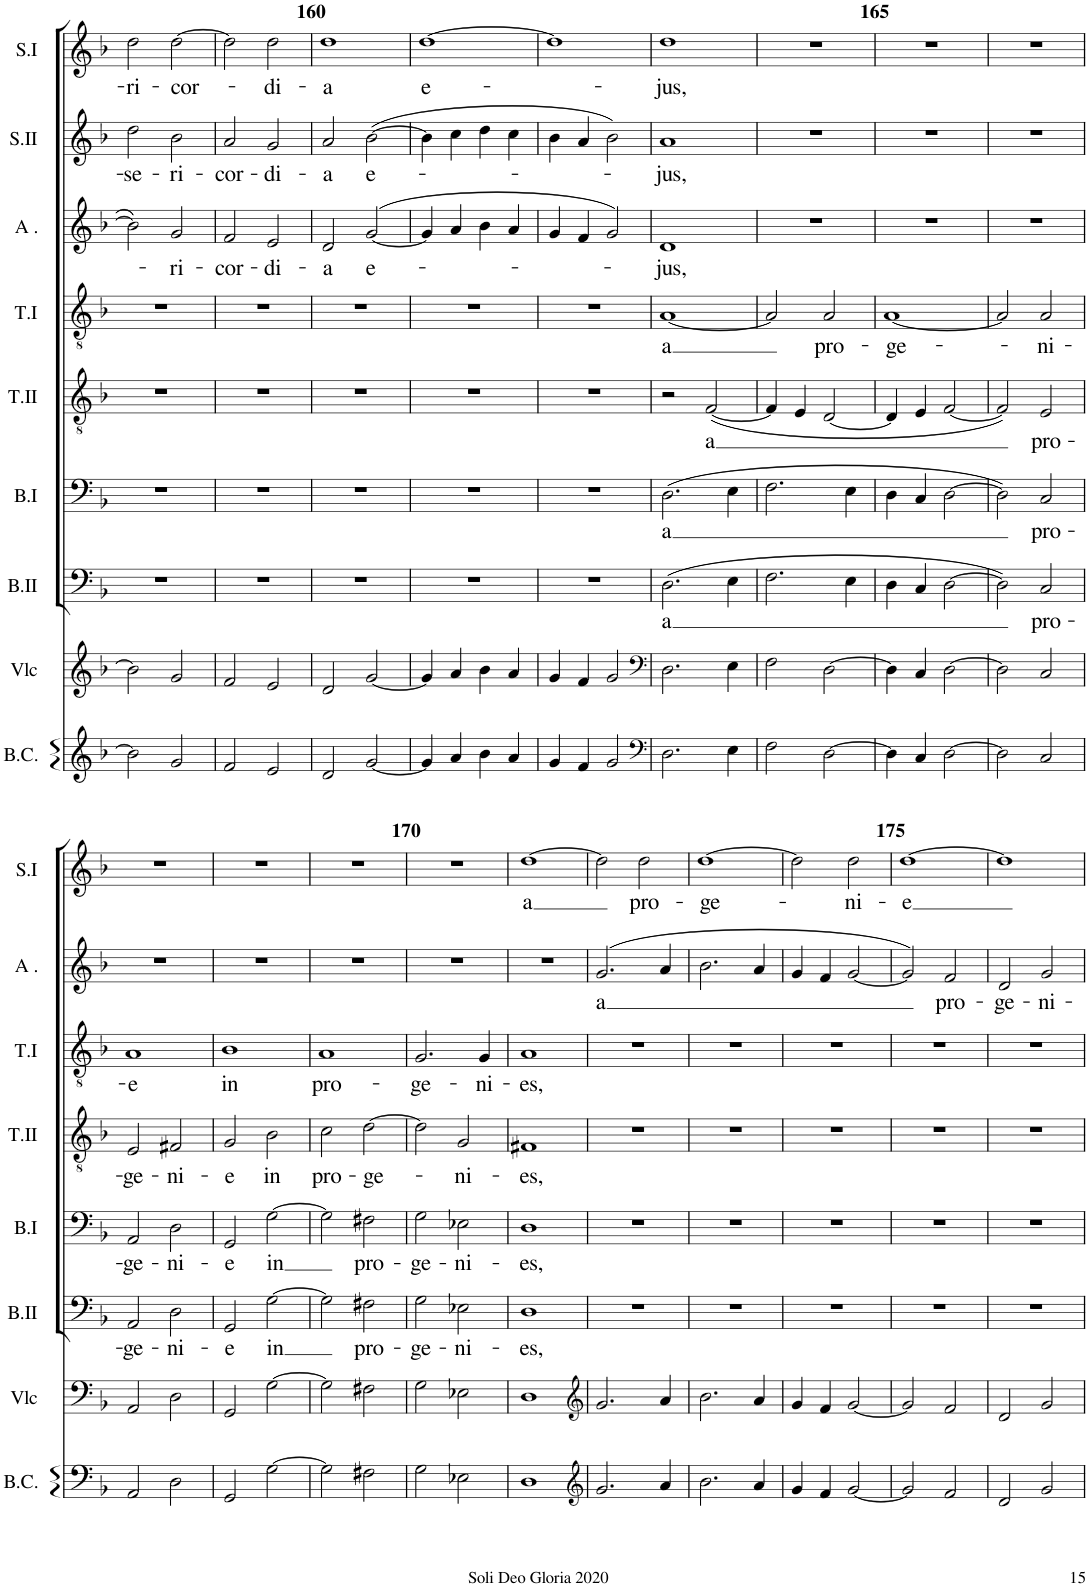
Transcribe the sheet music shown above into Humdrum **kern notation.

**kern	**kern	**kern	**text	**kern	**text	**kern	**text	**kern	**text	**kern	**text	**kern	**text	**kern	**text
*part9	*part8	*part7	*part7	*part6	*part6	*part5	*part5	*part4	*part4	*part3	*part3	*part2	*part2	*part1	*part1
*staff9	*staff8	*staff7	*staff7	*staff6	*staff6	*staff5	*staff5	*staff4	*staff4	*staff3	*staff3	*staff2	*staff2	*staff1	*staff1
*I"Continuo	*I"Violoncelle	*I"Basse II	*	*I"Basse I	*	*I"Ténor II	*	*I"Tenor I	*	*I"Alti	*	*I"Soprano II	*	*I"Soprano.I	*
*	*I'Vlc	*I'B.II	*	*I'B.I	*	*I'T.II	*	*I'T.I	*	*I'A .	*	*I'S.II	*	*I'S.I	*
!!LO:PB:g=z
*clefG2	*clefG2	*clefF4	*	*clefF4	*	*clefGv2	*	*clefGv2	*	*clefG2	*	*clefG2	*	*clefG2	*
*k[b-]	*k[b-]	*k[b-]	*	*k[b-]	*	*k[b-]	*	*k[b-]	*	*k[b-]	*	*k[b-]	*	*k[b-]	*
*M2/2	*M2/2	*M2/2	*	*M2/2	*	*M2/2	*	*M2/2	*	*M2/2	*	*M2/2	*	*M2/2	*
*met(c|)	*met(c|)	*met(c|)	*	*met(c|)	*	*met(c|)	*	*met(c|)	*	*met(c|)	*	*met(c|)	*	*met(c|)	*
=158	=158	=158	=158	=158	=158	=158	=158	=158	=158	=158	=158	=158	=158	=158	=158
!	!	!	!	!	!	!	!	!	!	!	!	!	!LO:LY:b	!	!LO:LY:b
2b-\]	2b-\]	1r	.	1r	.	1r	.	1r	.	2b-\]	.	2dd\	-se-	2dd\	-ri-
!	!	!	!	!	!	!	!	!	!	!	!LO:LY:b	!	!LO:LY:b	!	!LO:LY:b
2g/	2g/	.	.	.	.	.	.	.	.	2g/	-ri-	2b-\	-ri-	[2dd\	-cor-
=159	=159	=159	=159	=159	=159	=159	=159	=159	=159	=159	=159	=159	=159	=159	=159
!	!	!	!	!	!	!	!	!	!	!	!LO:LY:b	!	!LO:LY:b	!	!
2f/	2f/	1r	.	1r	.	1r	.	1r	.	2f/	-cor-	2a/	-cor-	2dd\]	.
!	!	!	!	!	!	!	!	!	!	!	!LO:LY:b	!	!LO:LY:b	!	!LO:LY:b
2e/	2e/	.	.	.	.	.	.	.	.	2e/	-di-	2g/	-di-	2dd\	-di-
=160	=160	=160	=160	=160	=160	=160	=160	=160	=160	=160	=160	=160	=160	=160	=160
!	!	!	!	!	!	!	!	!	!	!	!LO:LY:b	!	!LO:LY:b	!	!LO:LY:b
2d/	2d/	1r	.	1r	.	1r	.	1r	.	2d/	-a	2a/	-a	1dd	-a
!	!	!	!	!	!	!	!	!	!	!	!LO:LY:b	!	!LO:LY:b	!	!
[2g/	[2g/	.	.	.	.	.	.	.	.	([2g/	e-	([2b-\	e-	.	.
=161	=161	=161	=161	=161	=161	=161	=161	=161	=161	=161	=161	=161	=161	=161	=161
!	!	!	!	!	!	!	!	!	!	!	!	!	!	!	!LO:LY:b
4g/]	4g/]	1r	.	1r	.	1r	.	1r	.	4g/]	.	4b-\]	.	[1dd	e-
4a/	4a/	.	.	.	.	.	.	.	.	4a/	.	4cc\	.	.	.
4b-\	4b-\	.	.	.	.	.	.	.	.	4b-\	.	4dd\	.	.	.
4a/	4a/	.	.	.	.	.	.	.	.	4a/	.	4cc\	.	.	.
=162	=162	=162	=162	=162	=162	=162	=162	=162	=162	=162	=162	=162	=162	=162	=162
4g/	4g/	1r	.	1r	.	1r	.	1r	.	4g/	.	4b-\	.	1dd]	.
4f/	4f/	.	.	.	.	.	.	.	.	4f/	.	4a/	.	.	.
2g/	2g/	.	.	.	.	.	.	.	.	2g/)	.	2b-\)	.	.	.
=163	=163	=163	=163	=163	=163	=163	=163	=163	=163	=163	=163	=163	=163	=163	=163
*clefF4	*clefF4	*	*	*	*	*	*	*	*	*	*	*	*	*	*
!	!	!	!LO:LY:b	!	!LO:LY:b	!	!	!	!LO:LY:b	!	!LO:LY:b	!	!LO:LY:b	!	!LO:LY:b
2.D\	2.D\	(2.D\	a	(2.D\	a	2r	.	[1A	a	1d	-jus,	1a	-jus,	1dd	-jus,
!	!	!	!	!	!	!	!LO:LY:b	!	!	!	!	!	!	!	!
.	.	.	.	.	.	([2F/	a	.	.	.	.	.	.	.	.
4E\	4E\	4E\	.	4E\	.	.	.	.	.	.	.	.	.	.	.
=164	=164	=164	=164	=164	=164	=164	=164	=164	=164	=164	=164	=164	=164	=164	=164
2F\	2F\	2.F\	.	2.F\	.	4F/]	.	2A/]	.	1r	.	1r	.	1r	.
.	.	.	.	.	.	4E/	.	.	.	.	.	.	.	.	.
!	!	!	!	!	!	!	!	!	!LO:LY:b	!	!	!	!	!	!
[2D\	[2D\	.	.	.	.	[2D/	.	2A/	pro-	.	.	.	.	.	.
.	.	4E\	.	4E\	.	.	.	.	.	.	.	.	.	.	.
=165	=165	=165	=165	=165	=165	=165	=165	=165	=165	=165	=165	=165	=165	=165	=165
!	!	!	!	!	!	!	!	!	!LO:LY:b	!	!	!	!	!	!
4D\]	4D\]	4D\	.	4D\	.	4D/]	.	[1A	-ge-	1r	.	1r	.	1r	.
4C/	4C/	4C/	.	4C/	.	4E/	.	.	.	.	.	.	.	.	.
[2D\	[2D\	[2D\	.	[2D\	.	[2F/	.	.	.	.	.	.	.	.	.
=166	=166	=166	=166	=166	=166	=166	=166	=166	=166	=166	=166	=166	=166	=166	=166
2D\]	2D\]	2D\])	.	2D\])	.	2F/])	.	2A/]	.	1r	.	1r	.	1r	.
!	!	!	!LO:LY:b	!	!LO:LY:b	!	!LO:LY:b	!	!LO:LY:b	!	!	!	!	!	!
2C/	2C/	2C/	pro-	2C/	pro-	2E/	pro-	2A/	-ni-	.	.	.	.	.	.
!!LO:LB:g=z
=167	=167	=167	=167	=167	=167	=167	=167	=167	=167	=167	=167	=167	=167	=167	=167
!	!	!	!LO:LY:b	!	!LO:LY:b	!	!LO:LY:b	!	!LO:LY:b	!	!	!	!	!	!
2AA/	2AA/	2AA/	-ge-	2AA/	-ge-	2E/	-ge-	1A	-e	1r	.	1r	.	1r	.
!	!	!	!LO:LY:b	!	!LO:LY:b	!	!LO:LY:b	!	!	!	!	!	!	!	!
2D\	2D\	2D\	-ni-	2D\	-ni-	2F#X/	-ni-	.	.	.	.	.	.	.	.
=168	=168	=168	=168	=168	=168	=168	=168	=168	=168	=168	=168	=168	=168	=168	=168
!	!	!	!LO:LY:b	!	!LO:LY:b	!	!LO:LY:b	!	!LO:LY:b	!	!	!	!	!	!
2GG/	2GG/	2GG/	-e	2GG/	-e	2G/	-e	1B-	in	1r	.	1r	.	1r	.
!	!	!	!LO:LY:b	!	!LO:LY:b	!	!LO:LY:b	!	!	!	!	!	!	!	!
[2G\	[2G\	[2G\	in	[2G\	in	2B-\	in	.	.	.	.	.	.	.	.
=169	=169	=169	=169	=169	=169	=169	=169	=169	=169	=169	=169	=169	=169	=169	=169
!	!	!	!	!	!	!	!LO:LY:b	!	!LO:LY:b	!	!	!	!	!	!
2G\]	2G\]	2G\]	.	2G\]	.	2c\	pro-	1A	pro-	1r	.	1r	.	1r	.
!	!	!	!LO:LY:b	!	!LO:LY:b	!	!LO:LY:b	!	!	!	!	!	!	!	!
2F#X\	2F#X\	2F#X\	pro-	2F#X\	pro-	[2d\	-ge-	.	.	.	.	.	.	.	.
=170	=170	=170	=170	=170	=170	=170	=170	=170	=170	=170	=170	=170	=170	=170	=170
!	!	!	!LO:LY:b	!	!LO:LY:b	!	!	!	!LO:LY:b	!	!	!	!	!	!
2G\	2G\	2G\	-ge-	2G\	-ge-	2d\]	.	2.G/	-ge-	1r	.	1r	.	1r	.
!	!	!	!LO:LY:b	!	!LO:LY:b	!	!LO:LY:b	!	!	!	!	!	!	!	!
2E-X\	2E-X\	2E-X\	-ni-	2E-X\	-ni-	2G/	-ni-	.	.	.	.	.	.	.	.
!	!	!	!	!	!	!	!	!	!LO:LY:b	!	!	!	!	!	!
.	.	.	.	.	.	.	.	4G/	-ni-	.	.	.	.	.	.
=171	=171	=171	=171	=171	=171	=171	=171	=171	=171	=171	=171	=171	=171	=171	=171
!	!	!	!LO:LY:b	!	!LO:LY:b	!	!LO:LY:b	!	!LO:LY:b	!	!	!	!	!	!LO:LY:b
1D	1D	1D	-es,	1D	-es,	1F#X	-es,	1A	-es,	1r	.	1r	.	[1dd	a
=172	=172	=172	=172	=172	=172	=172	=172	=172	=172	=172	=172	=172	=172	=172	=172
*clefG2	*clefG2	*	*	*	*	*	*	*	*	*	*	*	*	*	*
!	!	!	!	!	!	!	!	!	!	!	!LO:LY:b	!	!	!	!
2.g/	2.g/	1r	.	1r	.	1r	.	1r	.	(2.g/	a	1r	.	2dd\]	.
!	!	!	!	!	!	!	!	!	!	!	!	!	!	!	!LO:LY:b
.	.	.	.	.	.	.	.	.	.	.	.	.	.	2dd\	pro-
4a/	4a/	.	.	.	.	.	.	.	.	4a/	.	.	.	.	.
=173	=173	=173	=173	=173	=173	=173	=173	=173	=173	=173	=173	=173	=173	=173	=173
!	!	!	!	!	!	!	!	!	!	!	!	!	!	!	!LO:LY:b
2.b-\	2.b-\	1r	.	1r	.	1r	.	1r	.	2.b-\	.	1r	.	[1dd	-ge-
4a/	4a/	.	.	.	.	.	.	.	.	4a/	.	.	.	.	.
=174	=174	=174	=174	=174	=174	=174	=174	=174	=174	=174	=174	=174	=174	=174	=174
4g/	4g/	1r	.	1r	.	1r	.	1r	.	4g/	.	1r	.	2dd\]	.
4f/	4f/	.	.	.	.	.	.	.	.	4f/	.	.	.	.	.
!	!	!	!	!	!	!	!	!	!	!	!	!	!	!	!LO:LY:b
[2g/	[2g/	.	.	.	.	.	.	.	.	[2g/	.	.	.	2dd\	-ni-
=175	=175	=175	=175	=175	=175	=175	=175	=175	=175	=175	=175	=175	=175	=175	=175
!	!	!	!	!	!	!	!	!	!	!	!	!	!	!	!LO:LY:b
2g/]	2g/]	1r	.	1r	.	1r	.	1r	.	2g/])	.	1r	.	[1dd	-e
!	!	!	!	!	!	!	!	!	!	!	!LO:LY:b	!	!	!	!
2f/	2f/	.	.	.	.	.	.	.	.	2f/	pro-	.	.	.	.
=176	=176	=176	=176	=176	=176	=176	=176	=176	=176	=176	=176	=176	=176	=176	=176
!	!	!	!	!	!	!	!	!	!	!	!LO:LY:b	!	!	!	!
2d/	2d/	1r	.	1r	.	1r	.	1r	.	2d/	-ge-	1r	.	1dd]	.
!	!	!	!	!	!	!	!	!	!	!	!LO:LY:b	!	!	!	!
2g/	2g/	.	.	.	.	.	.	.	.	2g/	-ni-	.	.	.	.
=	=	=	=	=	=	=	=	=	=	=	=	=	=	=	=
*-	*-	*-	*-	*-	*-	*-	*-	*-	*-	*-	*-	*-	*-	*-	*-
